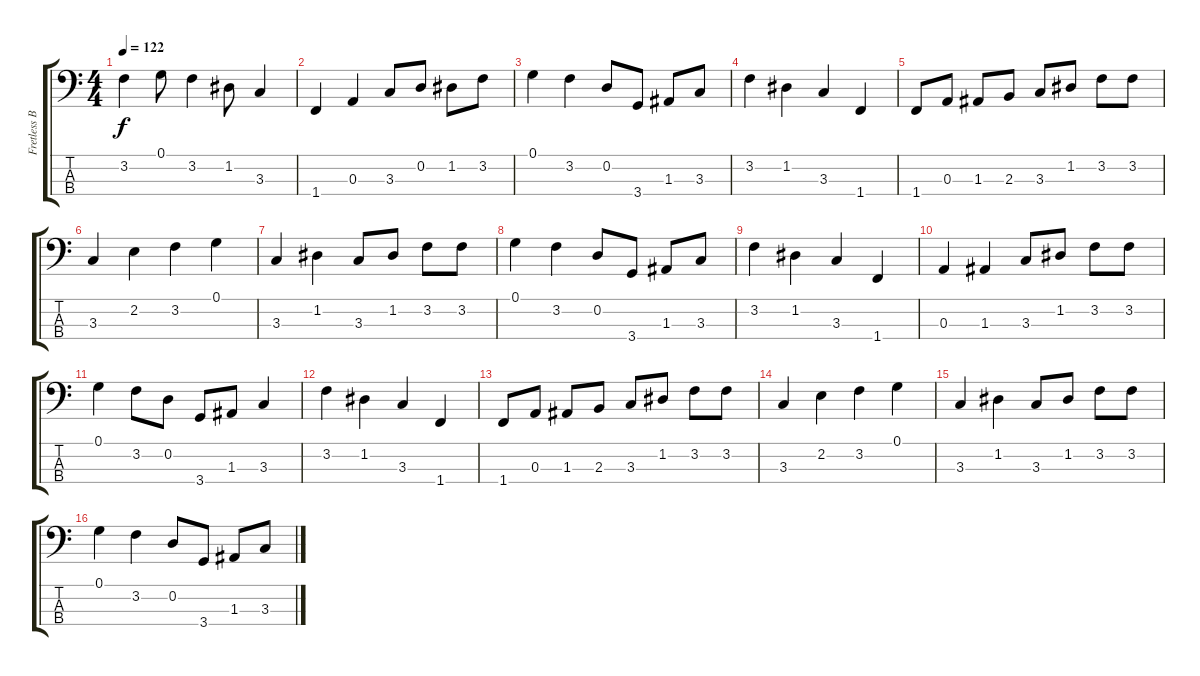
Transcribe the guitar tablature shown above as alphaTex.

\track ("Fretless Bass" "Fretless B") {instrument fretlessbass}
\staff {score tabs}
\tuning (G2 D2 A1 E1) {hide}
\ts (4 4)
\tempo 122
\clef f4
\ks c
3.2.4{dy f} 0.1.8 3.2.4 1.2.8 3.3.4 |
1.4.4 0.3.4 3.3.8 0.2.8 1.2.8 3.2.8 |
0.1.4 3.2.4 0.2.8 3.4.8 1.3.8 3.3.8 |
3.2.4 1.2.4 3.3.4 1.4.4 |
1.4.8 0.3.8 1.3.8 2.3.8 3.3.8 1.2.8 3.2.8 3.2.8 |
3.3.4 2.2.4 3.2.4 0.1.4 |
3.3.4 1.2.4 3.3.8 1.2.8 3.2.8 3.2.8 |
0.1.4 3.2.4 0.2.8 3.4.8 1.3.8 3.3.8 |
3.2.4 1.2.4 3.3.4 1.4.4 |
0.3.4 1.3.4 3.3.8 1.2.8 3.2.8 3.2.8 |
0.1.4 3.2.8 0.2.8 3.4.8 1.3.8 3.3.4 |
3.2.4 1.2.4 3.3.4 1.4.4 |
1.4.8 0.3.8 1.3.8 2.3.8 3.3.8 1.2.8 3.2.8 3.2.8 |
3.3.4 2.2.4 3.2.4 0.1.4 |
3.3.4 1.2.4 3.3.8 1.2.8 3.2.8 3.2.8 |
0.1.4 3.2.4 0.2.8 3.4.8 1.3.8 3.3.8
